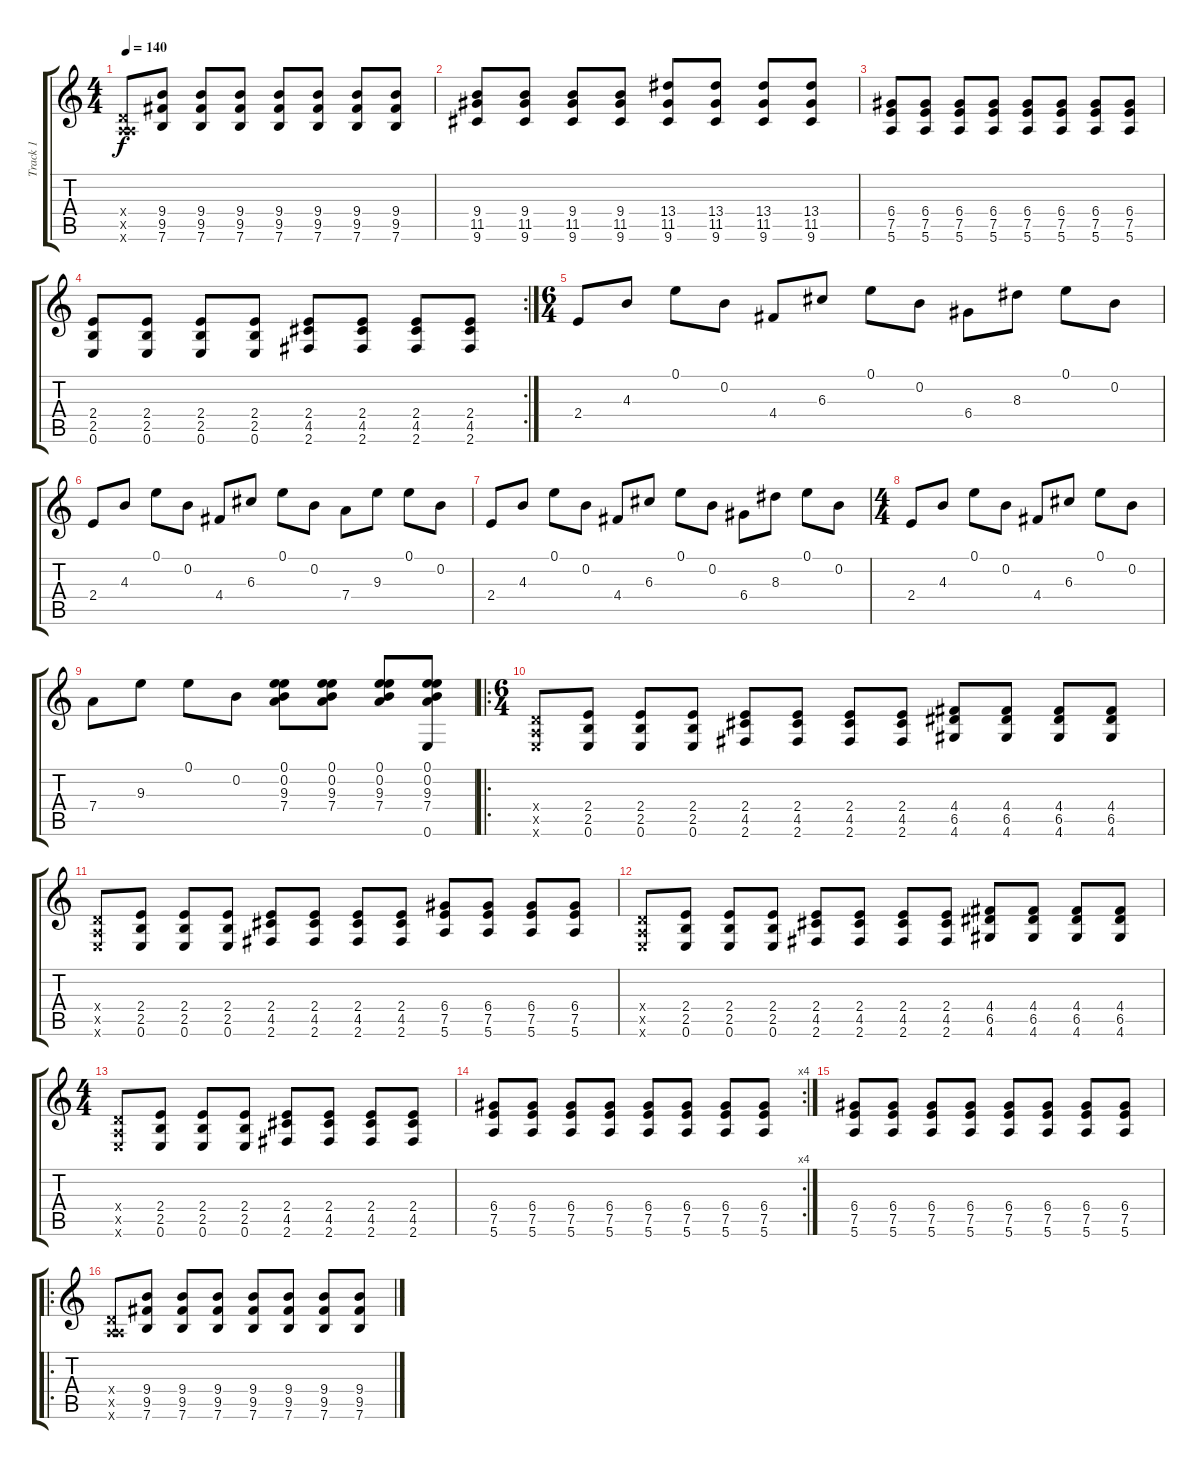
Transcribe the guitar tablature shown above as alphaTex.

\track ("Track 1" "Track 1") {instrument acousticguitarsteel}
\staff {score tabs}
\tuning (E4 B3 G3 D3 A2 E2) {hide}
\ts (4 4)
\tempo 140
\clef g2
\ks c
(0.4{x} 0.5{x} 5.6{x}).8{dy f} (9.4 9.5 7.6).8 (9.4 9.5 7.6).8 (9.4 9.5 7.6).8 (9.4 9.5 7.6).8 (9.4 9.5 7.6).8 (9.4 9.5 7.6).8 (9.4 9.5 7.6).8 |
(9.4 11.5 9.6).8 (9.4 11.5 9.6).8 (9.4 11.5 9.6).8 (9.4 11.5 9.6).8 (13.4 11.5 9.6).8 (13.4 11.5 9.6).8 (13.4 11.5 9.6).8 (13.4 11.5 9.6).8 |
(6.4 7.5 5.6).8 (6.4 7.5 5.6).8 (6.4 7.5 5.6).8 (6.4 7.5 5.6).8 (6.4 7.5 5.6).8 (6.4 7.5 5.6).8 (6.4 7.5 5.6).8 (6.4 7.5 5.6).8 |
\rc 2
(2.4 2.5 0.6).8 (2.4 2.5 0.6).8 (2.4 2.5 0.6).8 (2.4 2.5 0.6).8 (2.4 4.5 2.6).8 (2.4 4.5 2.6).8 (2.4 4.5 2.6).8 (2.4 4.5 2.6).8 |
\ts (6 4)
2.4.8 4.3.8 0.1.8 0.2.8 4.4.8 6.3.8 0.1.8 0.2.8 6.4.8 8.3.8 0.1.8 0.2.8 |
2.4.8 4.3.8 0.1.8 0.2.8 4.4.8 6.3.8 0.1.8 0.2.8 7.4.8 9.3.8 0.1.8 0.2.8 |
2.4.8 4.3.8 0.1.8 0.2.8 4.4.8 6.3.8 0.1.8 0.2.8 6.4.8 8.3.8 0.1.8 0.2.8 |
\ts (4 4)
2.4.8 4.3.8 0.1.8 0.2.8 4.4.8 6.3.8 0.1.8 0.2.8 |
7.4.8 9.3.8 0.1.8 0.2.8 (0.1 0.2 9.3 7.4).8 (0.1 0.2 9.3 7.4).8 (0.1 0.2 9.3 7.4).8 (0.1 0.2 9.3 7.4 0.6).8 |
\ro
\ts (6 4)
(0.4{x} 0.5{x} 0.6{x}).8 (2.4 2.5 0.6).8 (2.4 2.5 0.6).8 (2.4 2.5 0.6).8 (2.4 4.5 2.6).8 (2.4 4.5 2.6).8 (2.4 4.5 2.6).8 (2.4 4.5 2.6).8 (4.4 6.5 4.6).8 (4.4 6.5 4.6).8 (4.4 6.5 4.6).8 (4.4 6.5 4.6).8 |
(0.4{x} 0.5{x} 0.6{x}).8 (2.4 2.5 0.6).8 (2.4 2.5 0.6).8 (2.4 2.5 0.6).8 (2.4 4.5 2.6).8 (2.4 4.5 2.6).8 (2.4 4.5 2.6).8 (2.4 4.5 2.6).8 (6.4 7.5 5.6).8 (6.4 7.5 5.6).8 (6.4 7.5 5.6).8 (6.4 7.5 5.6).8 |
(0.4{x} 0.5{x} 0.6{x}).8 (2.4 2.5 0.6).8 (2.4 2.5 0.6).8 (2.4 2.5 0.6).8 (2.4 4.5 2.6).8 (2.4 4.5 2.6).8 (2.4 4.5 2.6).8 (2.4 4.5 2.6).8 (4.4 6.5 4.6).8 (4.4 6.5 4.6).8 (4.4 6.5 4.6).8 (4.4 6.5 4.6).8 |
\ts (4 4)
(0.4{x} 0.5{x} 0.6{x}).8 (2.4 2.5 0.6).8 (2.4 2.5 0.6).8 (2.4 2.5 0.6).8 (2.4 4.5 2.6).8 (2.4 4.5 2.6).8 (2.4 4.5 2.6).8 (2.4 4.5 2.6).8 |
\rc 4
(6.4 7.5 5.6).8 (6.4 7.5 5.6).8 (6.4 7.5 5.6).8 (6.4 7.5 5.6).8 (6.4 7.5 5.6).8 (6.4 7.5 5.6).8 (6.4 7.5 5.6).8 (6.4 7.5 5.6).8 |
(6.4 7.5 5.6).8 (6.4 7.5 5.6).8 (6.4 7.5 5.6).8 (6.4 7.5 5.6).8 (6.4 7.5 5.6).8 (6.4 7.5 5.6).8 (6.4 7.5 5.6).8 (6.4 7.5 5.6).8 |
\ro
(0.4{x} 0.5{x} 5.6{x}).8 (9.4 9.5 7.6).8 (9.4 9.5 7.6).8 (9.4 9.5 7.6).8 (9.4 9.5 7.6).8 (9.4 9.5 7.6).8 (9.4 9.5 7.6).8 (9.4 9.5 7.6).8
